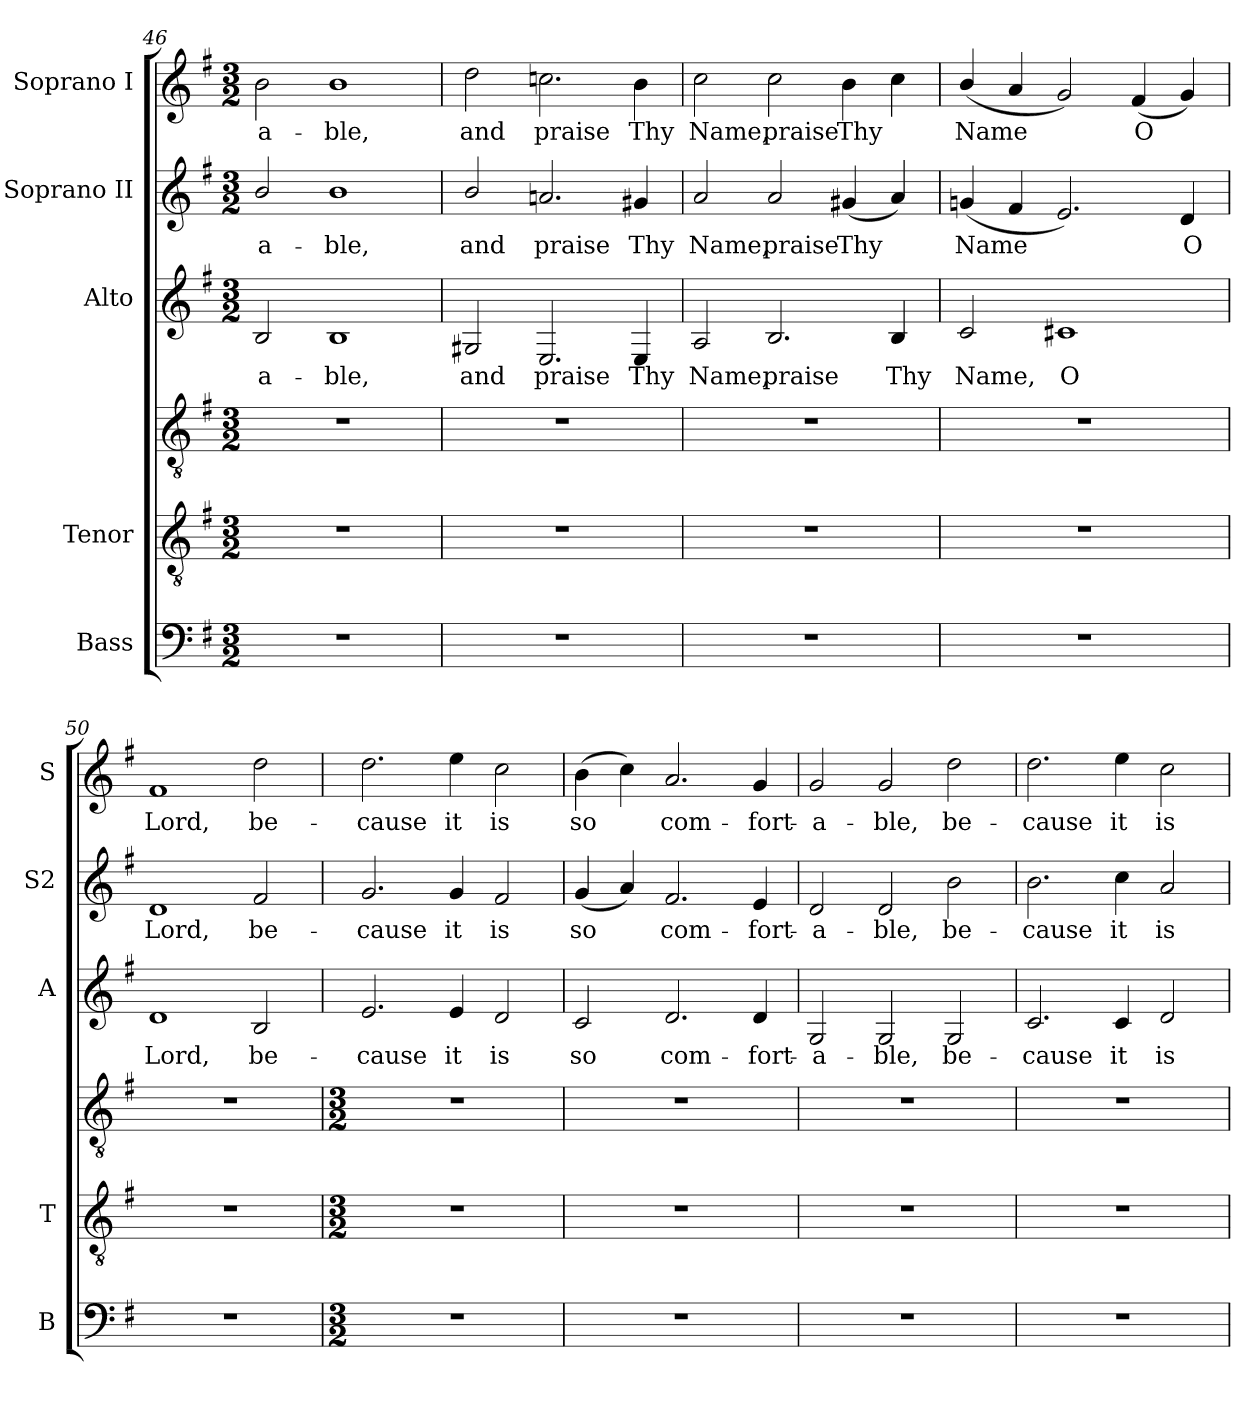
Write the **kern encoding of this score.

**kern	**kern	**kern	**kern	**text	**kern	**text	**kern	**text
*part5	*part4	*part4	*part3	*part3	*part2	*part2	*part1	*part1
*staff6	*staff5	*staff4	*staff3	*staff3	*staff2	*staff2	*staff1	*staff1
*I"Bass	*I"Tenor	*	*I"Alto	*	*I"Soprano II	*	*I"Soprano I	*
*I'B	*I'T	*	*I'A	*	*I'S2	*	*I'S	*
*clefF4	*clefGv2	*clefGv2	*clefG2	*	*clefG2	*	*clefG2	*
*k[f#]	*k[f#]	*k[f#]	*k[f#]	*	*k[f#]	*	*k[f#]	*
*G:	*G:	*G:	*G:	*	*G:	*	*G:	*
*M3/2	*M3/2	*M3/2	*M3/2	*	*M3/2	*	*M3/2	*
=46	=46	=46	=46	=46	=46	=46	=46	=46
!	!	!	!	!LO:LY:b	!	!LO:LY:b	!	!LO:LY:b
1.r	1.r	1.r	2B	-a-	2b/	-a-	2b	-a-
!	!	!	!	!LO:LY:b	!	!LO:LY:b	!	!LO:LY:b
.	.	.	1B	-ble,	1b	-ble,	1b	-ble,
=47	=47	=47	=47	=47	=47	=47	=47	=47
!	!	!	!	!LO:LY:b	!	!LO:LY:b	!	!LO:LY:b
1.r	1.r	1.r	2G#X	and	2b/	and	2dd	and
!	!	!	!	!LO:LY:b	!	!LO:LY:b	!	!LO:LY:b
.	.	.	2.E	praise	2.an/	praise	2.ccn	praise
!	!	!	!	!LO:LY:b	!	!LO:LY:b	!	!LO:LY:b
.	.	.	4E	Thy	4g#X	Thy	4b	Thy
=48	=48	=48	=48	=48	=48	=48	=48	=48
!	!	!	!	!LO:LY:b	!	!LO:LY:b	!	!LO:LY:b
1.r	1.r	1.r	2A	Name,	2a/	Name,	2cc	Name,
!	!	!	!	!LO:LY:b	!	!LO:LY:b	!	!LO:LY:b
.	.	.	2.B	praise	2a/	praise	2cc	praise
!	!	!	!	!	!	!LO:LY:b	!	!LO:LY:b
.	.	.	.	.	(<4g#X	Thy	4b	Thy
!	!	!	!	!LO:LY:b	!	!	!	!
.	.	.	4B	Thy	4a/)	.	4cc	.
=49	=49	=49	=49	=49	=49	=49	=49	=49
!	!	!	!	!LO:LY:b	!	!LO:LY:b	!	!LO:LY:b
1.r	1.r	1.r	2c	Name,	(<4gn	Name	(<4b/	Name
.	.	.	.	.	4f#	.	4a/	.
!	!	!	!	!LO:LY:b	!	!	!	!
.	.	.	1c#X	O	2.e)	.	2g)	.
!	!	!	!	!	!	!	!	!LO:LY:b
.	.	.	.	.	.	.	(<4f#	O
!	!	!	!	!	!	!LO:LY:b	!	!
.	.	.	.	.	4d	O	4g)	.
=50	=50	=50	=50	=50	=50	=50	=50	=50
!	!	!	!	!LO:LY:b	!	!LO:LY:b	!	!LO:LY:b
1.r	1.r	1.r	1d	Lord,	1d	Lord,	1f#	Lord,
!	!	!	!	!LO:LY:b	!	!LO:LY:b	!	!LO:LY:b
.	.	.	2B	be-	2f#	be-	2dd	be-
!!LO:LB:g=z
=51	=51	=51	=51	=51	=51	=51	=51	=51
*M3/2	*M3/2	*M3/2	*	*	*	*	*	*
!	!	!	!	!LO:LY:b	!	!LO:LY:b	!	!LO:LY:b
1.r	1.r	1.r	2.e	-cause	2.g	-cause	2.dd	-cause
!	!	!	!	!LO:LY:b	!	!LO:LY:b	!	!LO:LY:b
.	.	.	4e	it	4g	it	4ee	it
!	!	!	!	!LO:LY:b	!	!LO:LY:b	!	!LO:LY:b
.	.	.	2d	is	2f#	is	2cc	is
=52	=52	=52	=52	=52	=52	=52	=52	=52
!	!	!	!	!LO:LY:b	!	!LO:LY:b	!	!LO:LY:b
1.r	1.r	1.r	2c	so	(<4g	so	(>4b	so
.	.	.	.	.	4a/)	.	4cc)	.
!	!	!	!	!LO:LY:b	!	!LO:LY:b	!	!LO:LY:b
.	.	.	2.d	com-	2.f#	com-	2.a	com-
!	!	!	!	!LO:LY:b	!	!LO:LY:b	!	!LO:LY:b
.	.	.	4d	-fort-	4e	-fort-	4g	-fort-
=53	=53	=53	=53	=53	=53	=53	=53	=53
!	!	!	!	!LO:LY:b	!	!LO:LY:b	!	!LO:LY:b
1.r	1.r	1.r	2G	-a-	2d	-a-	2g	-a-
!	!	!	!	!LO:LY:b	!	!LO:LY:b	!	!LO:LY:b
.	.	.	2G	-ble,	2d	-ble,	2g	-ble,
!	!	!	!	!LO:LY:b	!	!LO:LY:b	!	!LO:LY:b
.	.	.	2G	be-	2b	be-	2dd	be-
=54	=54	=54	=54	=54	=54	=54	=54	=54
!	!	!	!	!LO:LY:b	!	!LO:LY:b	!	!LO:LY:b
1.r	1.r	1.r	2.c	-cause	2.b	-cause	2.dd	-cause
!	!	!	!	!LO:LY:b	!	!LO:LY:b	!	!LO:LY:b
.	.	.	4c	it	4cc	it	4ee	it
!	!	!	!	!LO:LY:b	!	!LO:LY:b	!	!LO:LY:b
.	.	.	2d	is	2a/	is	2cc	is
=	=	=	=	=	=	=	=	=
*-	*-	*-	*-	*-	*-	*-	*-	*-
